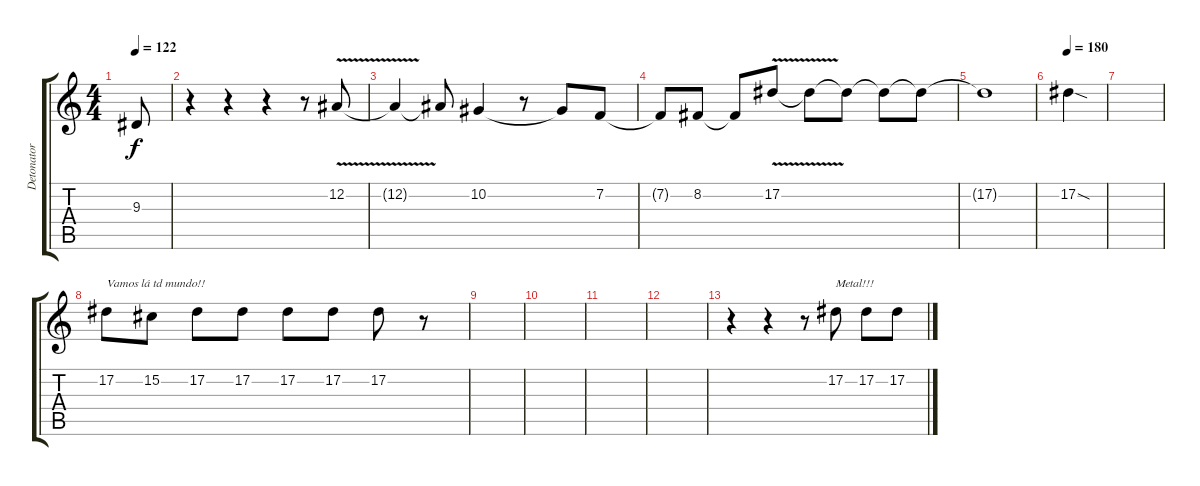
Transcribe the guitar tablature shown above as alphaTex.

\track ("Detonator" "Detonator") {instrument altosax}
\staff {score tabs}
\tuning (Eb4 Bb3 Gb3 Db3 Ab2 Eb2) {hide}
\ts (4 4)
\tempo 122
\clef g2
\ks c
9.3{t}.8{dy f} |
r.4 r.4 r.4 r.8 12.2{v}.8 |
12.2{t}.4 12.2{t}.8 10.2.4 r.8 10.2{t}.8 7.2.8 |
7.2{t}.8 8.2.8 8.2{t}.8 17.2{v}.8 17.2{t}.8 17.2{t}.8 17.2{t}.8 17.2{t}.8 |
17.2{t}.1 |
\tempo 180
17.2{sod}.4 |
|
17.2.8{txt "Vamos lá td mundo!!"} 15.2.8 17.2.8 17.2.8 17.2.8 17.2.8 17.2.8 r.8 |
|
|
|
|
r.4 r.4 r.8 17.2.8{txt "Metal!!!"} 17.2.8 17.2.8
